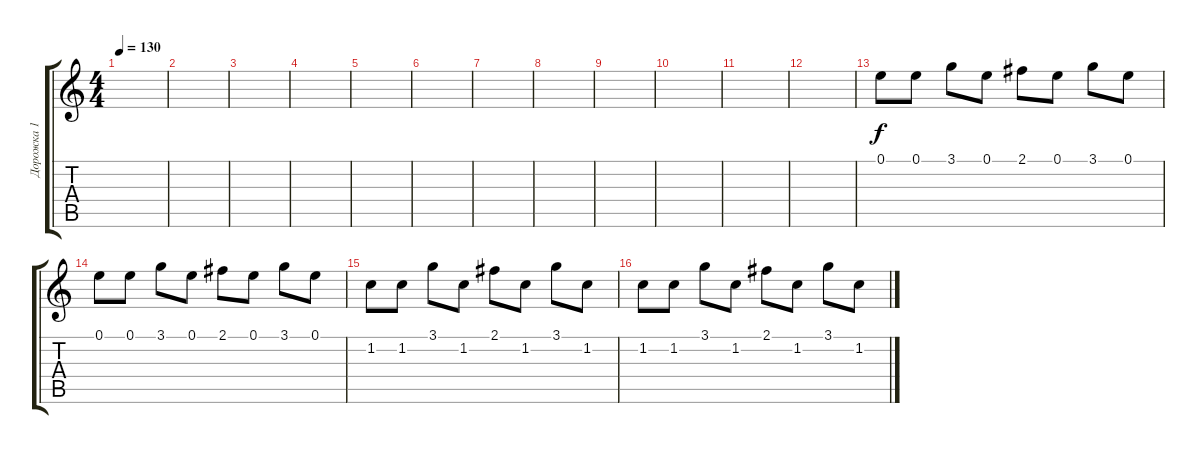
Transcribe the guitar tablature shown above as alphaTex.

\track ("Дорожка 1" "Дорожка 1") {instrument distortionguitar}
\staff {score tabs}
\tuning (E4 B3 G3 D3 A2 E2) {hide}
\ts (4 4)
\tempo 130
\clef g2
\ks c
|
|
|
|
|
|
|
|
|
|
|
|
0.1.8 0.1.8 3.1.8 0.1.8 2.1.8 0.1.8 3.1.8 0.1.8 |
0.1.8 0.1.8 3.1.8 0.1.8 2.1.8 0.1.8 3.1.8 0.1.8 |
1.2.8 1.2.8 3.1.8 1.2.8 2.1.8 1.2.8 3.1.8 1.2.8 |
1.2.8 1.2.8 3.1.8 1.2.8 2.1.8 1.2.8 3.1.8 1.2.8
